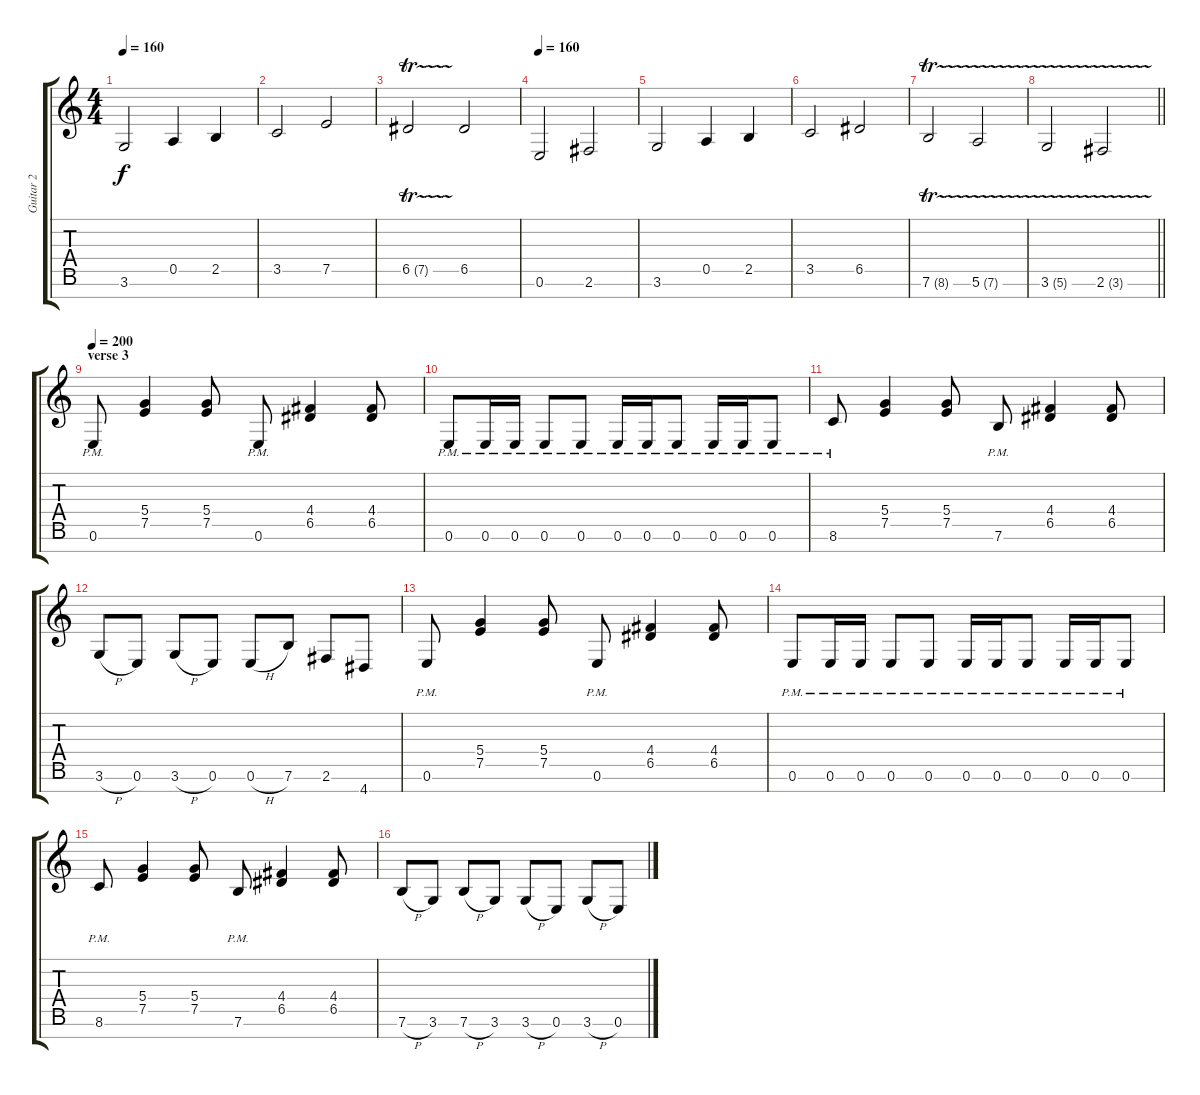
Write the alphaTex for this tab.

\track ("Guitar 2" "Guitar 2") {instrument distortionguitar}
\staff {score tabs}
\tuning (E4 B3 G3 D3 A2 E2 B1) {hide}
\ts (4 4)
\tempo 160
\clef g2
\ks c
3.6.2{dy f} 0.5.4 2.5.4 |
3.5.2 7.5.2 |
6.5{tr (7 16)}.2 6.5.2 |
\tempo 160
0.6.2 2.6.2 |
3.6.2 0.5.4 2.5.4 |
3.5.2 6.5.2 |
7.6{tr (8 16)}.2 5.6{tr (7 16)}.2 |
\barLineRight lightlight
3.6{tr (5 16)}.2 2.6{tr (3 16)}.2 |
\section ("" "verse 3")
\tempo 120
\tempo 200
0.6{pm}.8 (5.4 7.5).4 (5.4 7.5).8 0.6{pm}.8 (4.4 6.5).4 (4.4 6.5).8 |
0.6{pm}.8 0.6{pm}.16 0.6{pm}.16 0.6{pm}.8 0.6{pm}.8 0.6{pm}.16 0.6{pm}.16 0.6{pm}.8 0.6{pm}.16 0.6{pm}.16 0.6{pm}.8 |
8.6{pm}.8 (5.4 7.5).4 (5.4 7.5).8 7.6{pm}.8 (4.4 6.5).4 (4.4 6.5).8 |
3.6{h}.8 0.6.8 3.6{h}.8 0.6.8 0.6{h}.8 7.6.8 2.6.8 4.7.8 |
0.6{pm}.8 (5.4 7.5).4 (5.4 7.5).8 0.6{pm}.8 (4.4 6.5).4 (4.4 6.5).8 |
0.6{pm}.8 0.6{pm}.16 0.6{pm}.16 0.6{pm}.8 0.6{pm}.8 0.6{pm}.16 0.6{pm}.16 0.6{pm}.8 0.6{pm}.16 0.6{pm}.16 0.6{pm}.8 |
8.6{pm}.8 (5.4 7.5).4 (5.4 7.5).8 7.6{pm}.8 (4.4 6.5).4 (4.4 6.5).8 |
7.6{h}.8 3.6.8 7.6{h}.8 3.6.8 3.6{h}.8 0.6.8 3.6{h}.8 0.6.8
